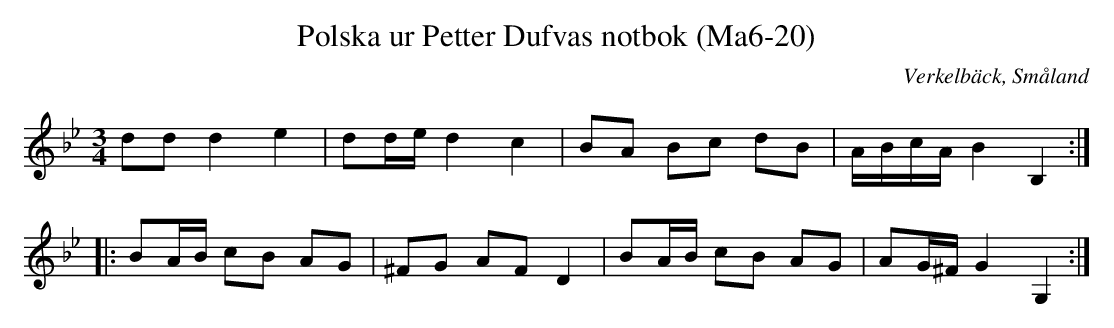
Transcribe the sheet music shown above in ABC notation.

X:1
T:Polska ur Petter Dufvas notbok (Ma6-20)
O:Verkelbäck, Småland
M:3/4
L:1/8
K:Gm
dd d2 e2|dd/e/ d2 c2|BA Bc dB|A/B/c/A/ B2 B,2:|
|:BA/B/ cB AG|^FG AF D2|BA/B/ cB AG|AG/^F/ G2 G,2:|
